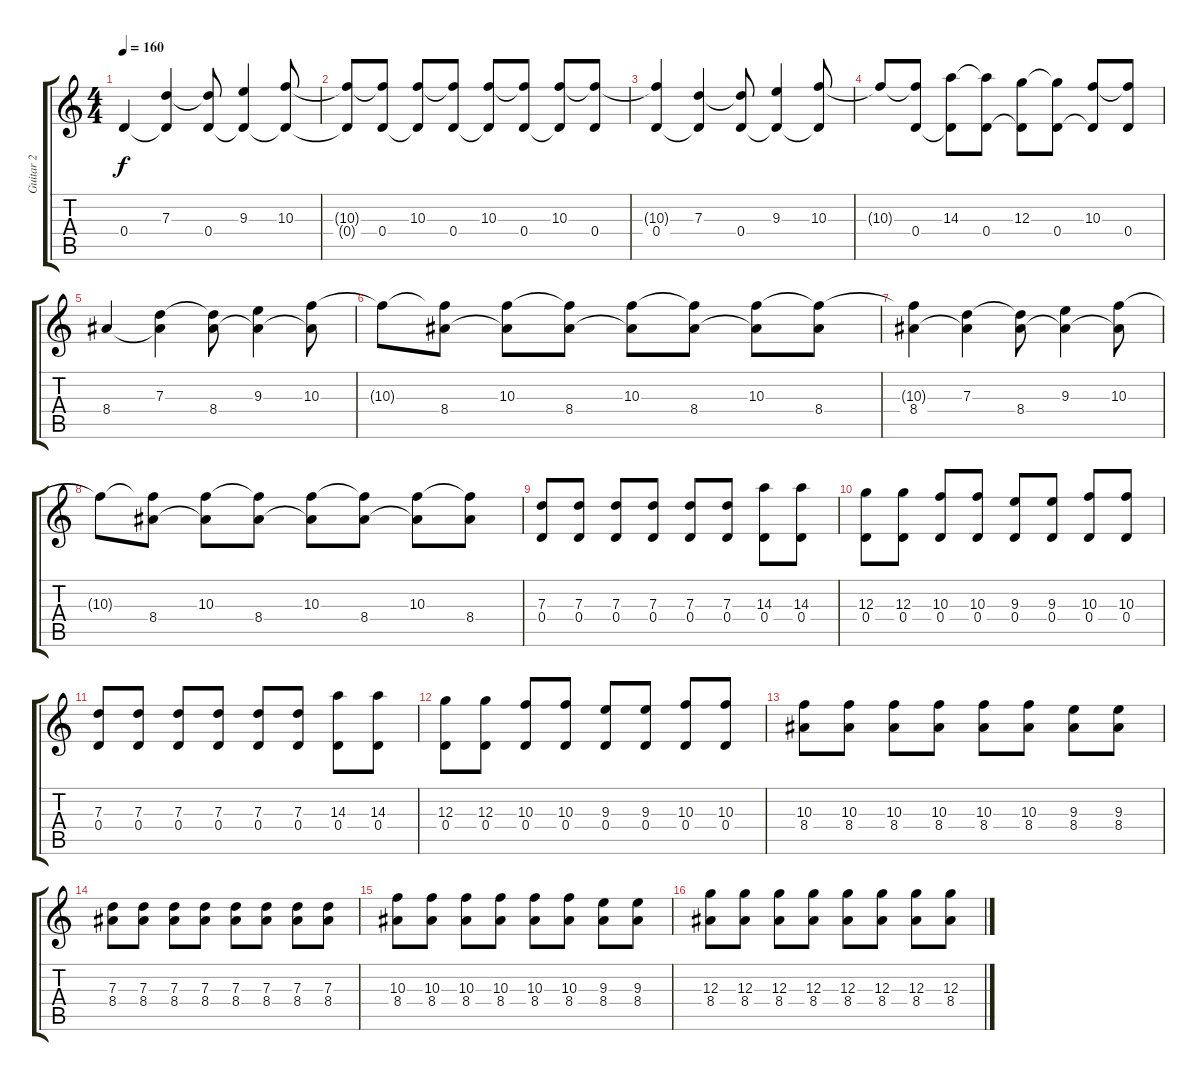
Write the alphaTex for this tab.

\track ("Guitar 2" "Guitar 2") {instrument overdrivenguitar}
\staff {score tabs}
\tuning (E4 B3 G3 D3 A2 E2) {hide}
\ts (4 4)
\tempo 160
\clef g2
\ks c
0.4.4{dy f} (7.3 0.4{t}).4 (7.3{t} 0.4).8 (9.3 0.4{t}).4 (10.3 0.4{t}).8 |
(10.3{t} 0.4{t}).8 (10.3{t} 0.4).8 (10.3 0.4{t}).8 (10.3{t} 0.4).8 (10.3 0.4{t}).8 (10.3{t} 0.4).8 (10.3 0.4{t}).8 (10.3{t} 0.4).8 |
(10.3{t} 0.4).4 (7.3 0.4{t}).4 (7.3{t} 0.4).8 (9.3 0.4{t}).4 (10.3 0.4{t}).8 |
10.3{t}.8 (10.3{t} 0.4).8 (14.3 0.4{t}).8 (14.3{t} 0.4).8 (12.3 0.4{t}).8 (12.3{t} 0.4).8 (10.3 0.4{t}).8 (10.3{t} 0.4).8 |
8.4.4 (7.3 8.4{t}).4 (7.3{t} 8.4).8 (9.3 8.4{t}).4 (10.3 8.4{t}).8 |
10.3{t}.8 (10.3{t} 8.4).8 (10.3 8.4{t}).8 (10.3{t} 8.4).8 (10.3 8.4{t}).8 (10.3{t} 8.4).8 (10.3 8.4{t}).8 (10.3{t} 8.4).8 |
(10.3{t} 8.4).4 (7.3 8.4{t}).4 (7.3{t} 8.4).8 (9.3 8.4{t}).4 (10.3 8.4{t}).8 |
10.3{t}.8 (10.3{t} 8.4).8 (10.3 8.4{t}).8 (10.3{t} 8.4).8 (10.3 8.4{t}).8 (10.3{t} 8.4).8 (10.3 8.4{t}).8 (10.3{t} 8.4).8 |
(7.3 0.4).8 (7.3 0.4).8 (7.3 0.4).8 (7.3 0.4).8 (7.3 0.4).8 (7.3 0.4).8 (14.3 0.4).8 (14.3 0.4).8 |
(12.3 0.4).8 (12.3 0.4).8 (10.3 0.4).8 (10.3 0.4).8 (9.3 0.4).8 (9.3 0.4).8 (10.3 0.4).8 (10.3 0.4).8 |
(7.3 0.4).8 (7.3 0.4).8 (7.3 0.4).8 (7.3 0.4).8 (7.3 0.4).8 (7.3 0.4).8 (14.3 0.4).8 (14.3 0.4).8 |
(12.3 0.4).8 (12.3 0.4).8 (10.3 0.4).8 (10.3 0.4).8 (9.3 0.4).8 (9.3 0.4).8 (10.3 0.4).8 (10.3 0.4).8 |
(10.3 8.4).8 (10.3 8.4).8 (10.3 8.4).8 (10.3 8.4).8 (10.3 8.4).8 (10.3 8.4).8 (9.3 8.4).8 (9.3 8.4).8 |
(7.3 8.4).8 (7.3 8.4).8 (7.3 8.4).8 (7.3 8.4).8 (7.3 8.4).8 (7.3 8.4).8 (7.3 8.4).8 (7.3 8.4).8 |
(10.3 8.4).8 (10.3 8.4).8 (10.3 8.4).8 (10.3 8.4).8 (10.3 8.4).8 (10.3 8.4).8 (9.3 8.4).8 (9.3 8.4).8 |
(12.3 8.4).8 (12.3 8.4).8 (12.3 8.4).8 (12.3 8.4).8 (12.3 8.4).8 (12.3 8.4).8 (12.3 8.4).8 (12.3 8.4).8
